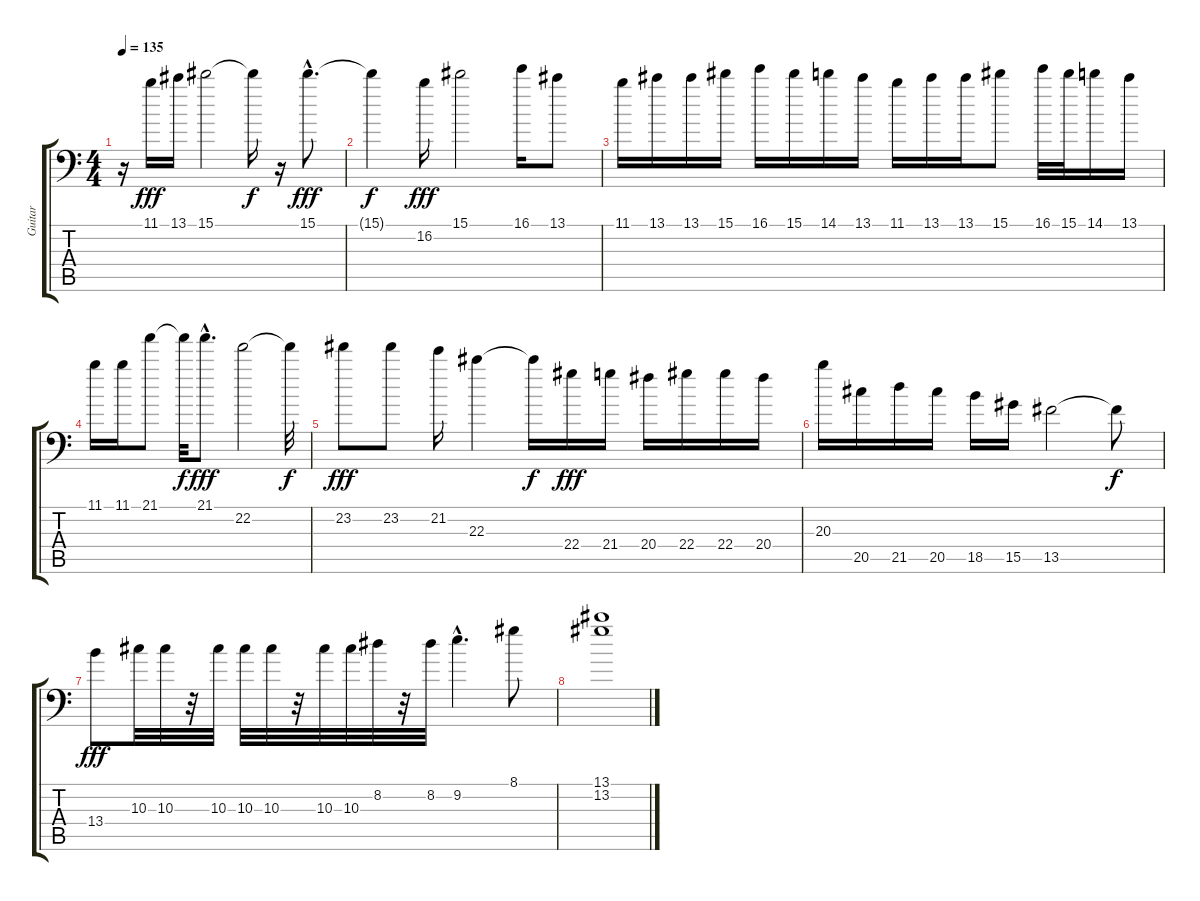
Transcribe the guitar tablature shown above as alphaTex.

\track ("Guitar" "Guitar") {instrument distortionguitar}
\staff {score tabs}
\tuning (C4 G3 Eb3 Bb2 F2 Bb1) {hide}
\ts (4 4)
\tempo 135
\clef f4
\ks c
r.16{dy f} 11.1.16{dy fff} 13.1.16 15.1.2 15.1{t}.16{dy f} r.16 15.1{hac}.8{d dy fff} |
15.1{t}.4{dy f} 16.2.16{dy fff} 15.1.2 16.1.16 13.1.8 |
11.1.16 13.1.16 13.1.16 15.1.16 16.1.16 15.1.16 14.1.16 13.1.16 11.1.16 13.1.16 13.1.16 15.1.8 16.1.32 15.1.32 14.1.16 13.1.16 |
11.1.16 11.1.16 21.1.8 21.1{t}.32{dy f} 21.1{hac}.8{d dy fff} 22.2.2 22.2{t}.32{dy f} |
23.2.8{dy fff} 23.2.8 21.2.16 22.3.4 22.3{t}.16{dy f} 22.4.16{dy fff} 21.4.16 20.4.16 22.4.16 22.4.16 20.4.16 |
20.3.16 20.5.16 21.5.16 20.5.16 18.5.16 15.5.16 13.5.2 13.5{t}.8{dy f} |
13.4.8{dy fff} 10.3.32 10.3.32 r.32 10.3.32 10.3.32 10.3.32 r.32 10.3.32 10.3.32 8.2.32 r.32 8.2.32 9.2{hac}.4{d} 8.1.8 |
(13.1 13.2).1
